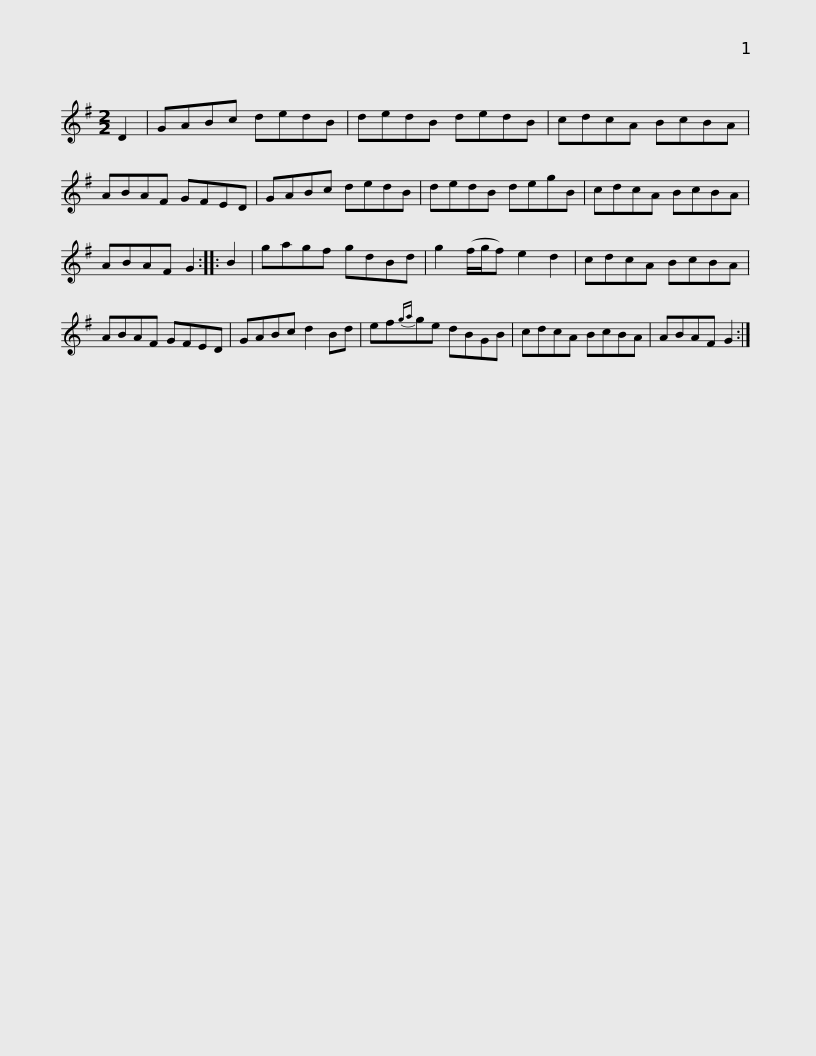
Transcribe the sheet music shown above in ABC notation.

X:1
L:1/8
M:2/2
I:linebreak $
K:G
V:1 treble
V:1
 D2 | GABc dedB | dedB dedB | cdcA BcBA | ABAF GFED | %5
 GABc dedB |$ dedB degB | cdcA BcBA | ABAF G2 :: B2 | %10
 gagf gdBd | g2 (f/g/f) e2 d2 | cdcA BcBA |$ ABAF GFED | GABc d2 Bd | %15
 ef{ga}ge dBGB | cdcA BcBA | ABAF G2 :| %18
